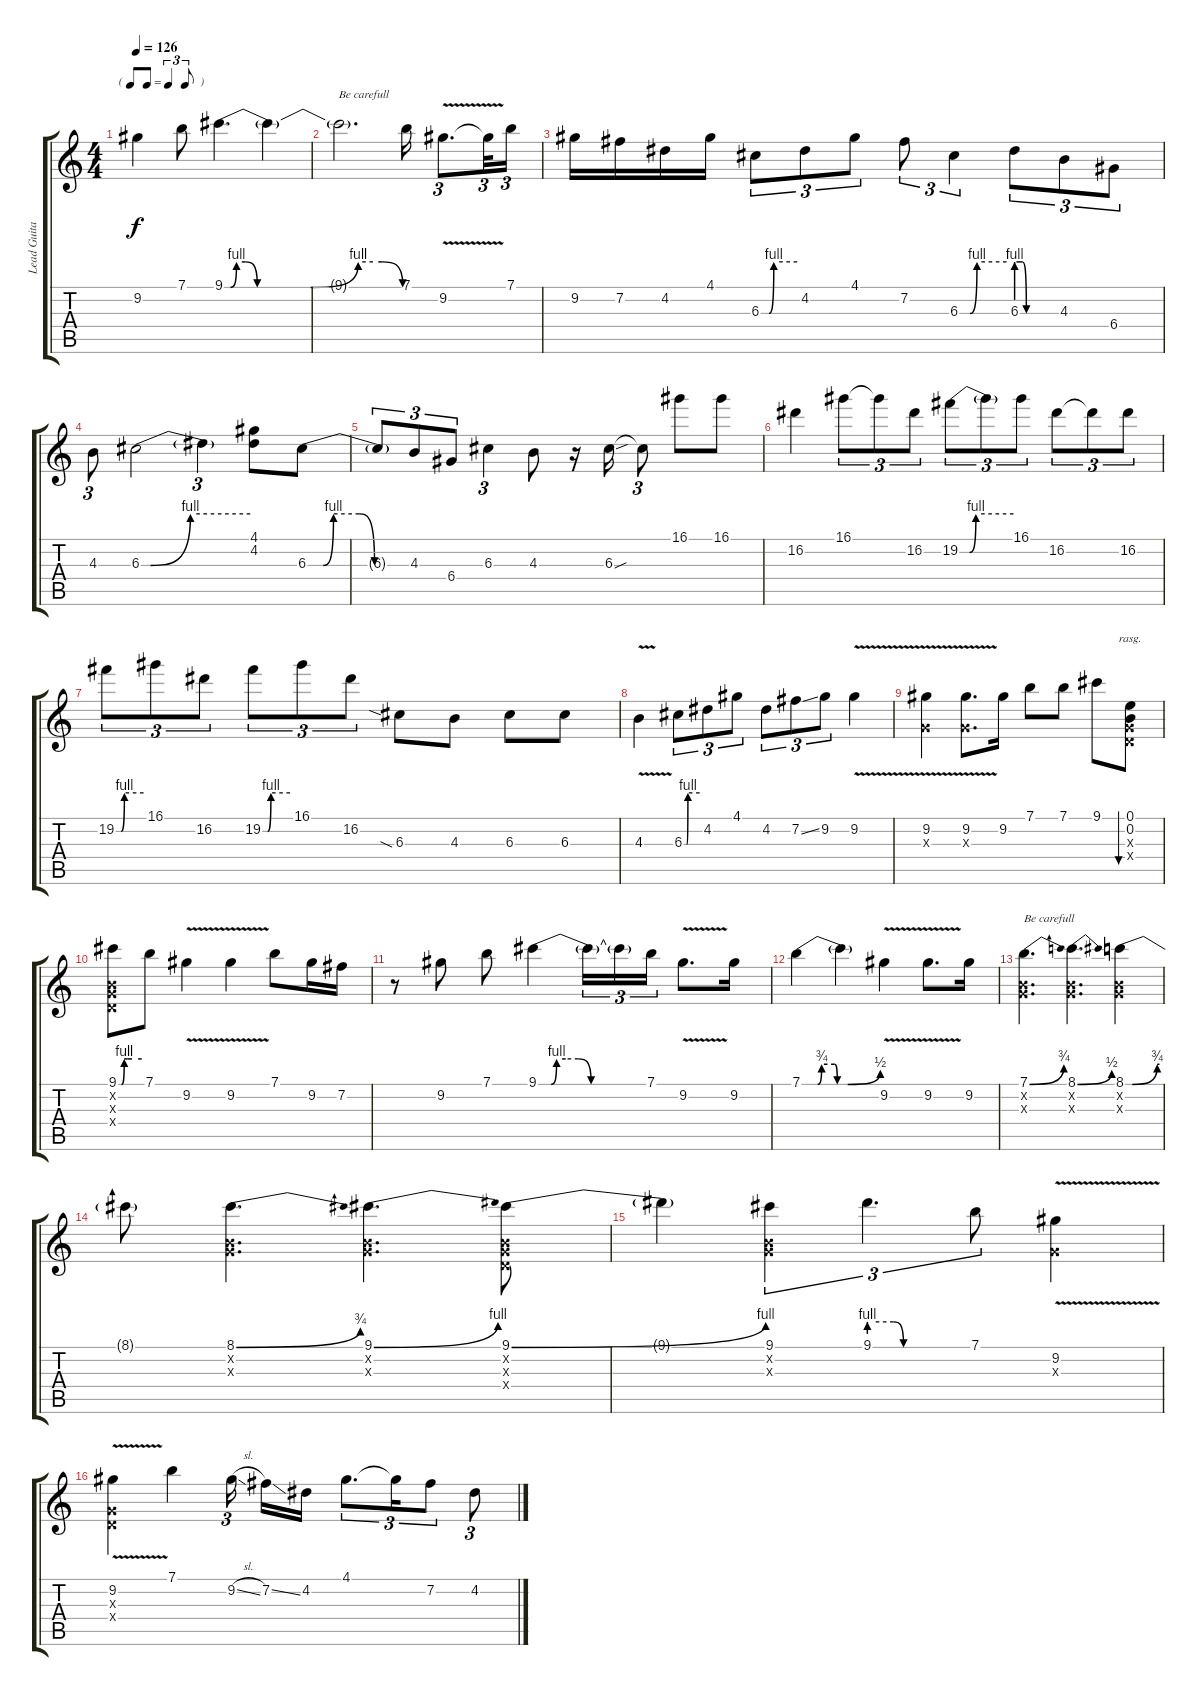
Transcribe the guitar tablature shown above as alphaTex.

\track ("Lead Guitar" "Lead Guita") {instrument overdrivenguitar}
\staff {score tabs}
\tuning (E4 B3 G3 D3 A2 E2) {hide}
\ts (4 4)
\tf triplet8th
\tempo 126
\clef g2
\ks c
9.2.4{dy f} 7.1.8 9.1{be (custom 0 0 2 0 4 4 7 4 11 0 15 0 23 0 29 0 45 4 50 4 53 4 60 0)}.4{d} 9.1{t}.4 |
9.1{t}.2{d txt "Be carefull"} 7.1.16 9.2{v}.8{d tu (3 2)} 9.2{t}.32{tu (3 2)} 7.1.16{tu (3 2)} |
9.2.16 7.2.16 4.2.16 4.1.16 6.3{be (custom 0 0 8 0 13 0 21 4 60 4)}.8{tu (3 2)} 4.2.8{tu (3 2)} 4.1.8{tu (3 2)} 7.2.8{tu (3 2)} 6.3{be (custom 0 0 13 0 22 4 60 4)}.4{tu (3 2)} 6.3{be (custom 0 4 9 4 15 0 21 0 30 0 60 0)}.8{tu (3 2)} 4.3.8{tu (3 2)} 6.4.8{tu (3 2)} |
4.3.8{tu (3 2)} 6.3{be (custom 0 0 5 0 27 4 60 4)}.2 6.3{t}.4{tu (3 2)} (4.1 4.2).8 6.3{be (custom 0 0 9 0 15 4 30 4 39 0 50 0 58 0 60 0)}.8 |
6.3{t}.8{tu (3 2)} 4.3.8{tu (3 2)} 6.4.8{tu (3 2)} 6.3.4{tu (3 2)} 4.3.8 r.16 6.3{sou}.16 6.3{t}.8{tu (3 2)} 16.1.8 16.1.8 |
16.2.4 16.1.8{tu (3 2)} 16.1{t}.8{tu (3 2)} 16.2.8{tu (3 2)} 19.2{be (custom 0 0 11 0 18 4 60 4)}.8{tu (3 2)} 19.2{t}.8{tu (3 2)} 16.1.8{tu (3 2)} 16.2.8{tu (3 2)} 16.2{t}.8{tu (3 2)} 16.2.8{tu (3 2)} |
19.2{be (custom 0 0 11 0 18 4 60 4)}.8{tu (3 2)} 16.1.8{tu (3 2)} 16.2.8{tu (3 2)} 19.2{be (custom 0 0 11 0 18 4 60 4)}.8{tu (3 2)} 16.1.8{tu (3 2)} 16.2.8{tu (3 2)} 6.3{sia}.8 4.3.8 6.3.8 6.3.8 |
4.3{v}.4 6.3{be (custom 0 0 10 0 15 4 60 4)}.8{tu (3 2)} 4.2.8{tu (3 2)} 4.1.8{tu (3 2)} 4.2.8{tu (3 2)} 7.2{ss}.8{tu (3 2)} 9.2.8{tu (3 2)} 9.2{v}.4 |
(9.2{v} 0.3{x}).4 (9.2{v} 0.3{x}).8{d} 9.2.16 7.1.8 7.1.8 9.1.8 (0.1 0.2 0.3{x} 0.4{x}).8{bu 120 rasg ii} |
(9.1{be (custom 0 0 8 0 15 4 23 4 35 4 60 4)} 0.2{x} 0.3{x} 0.4{x}).8 7.1.8 9.2{v}.4 9.2{v}.4 7.1.8 9.2.16 7.2.16 |
r.8 9.2.8 7.1.8 9.1{be (custom 0 0 7 0 10 4 15 4 22 4 29 0 40 0 46 0 60 0)}.4 9.1{t}.16{tu (3 2)} 9.1{t}.16{tu (3 2)} 7.1.16{tu (3 2)} 9.2{v}.8{d} 9.2.16 |
7.1{be (custom 0 0 12 0 15 3 25 3 27 0 35 0 60 2)}.4 7.1{t}.4 9.2{v}.4 9.2{v}.8{d} 9.2.16 |
(7.1{be (bend 0 0 60 3)} 0.2{x} 0.3{x}).4{d txt "Be carefull"} (8.1{be (bend 0 0 60 2)} 0.2{x} 0.3{x}).4{d} (8.1{be (custom 0 0 12 0 56 3 60 3)} 0.2{x} 0.3{x}).4 |
8.1{t}.8 (8.1{be (bend 0 0 60 3)} 0.2{x} 0.3{x}).4{d} (9.1{be (bend 0 0 60 4)} 0.2{x} 0.3{x}).4{d} (9.1{be (bend 0 0 60 4)} 0.2{x} 0.3{x} 0.4{x}).8 |
9.1{t}.4 (9.1 0.2{x} 0.3{x}).4{tu (3 2)} 9.1{be (custom 0 4 15 4 21 0 30 0 60 0)}.4{d tu (3 2)} 7.1.8{tu (3 2)} (9.2{v} 0.3{x}).4 |
(9.2{v} 0.3{x} 0.4{x}).4 7.1.4 9.2{sl}.16{tu (3 2) beam splitsecondary} 7.2{ss}.16 4.2.16 4.1.8{d tu (3 2)} 4.1{t}.16{tu (3 2)} 7.2.8{tu (3 2)} 4.2.8{tu (3 2)}
